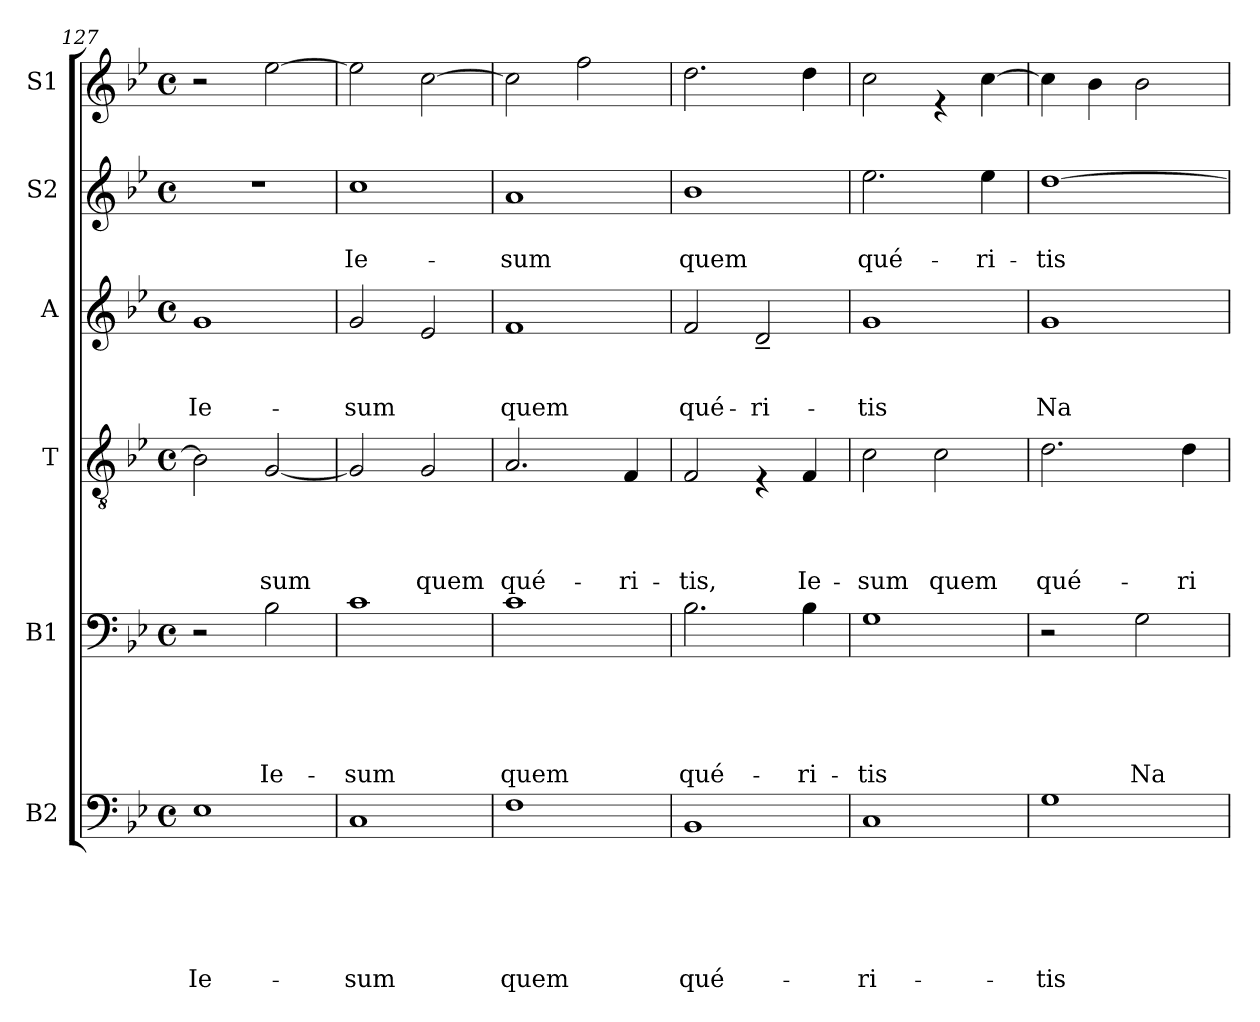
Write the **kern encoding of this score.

**kern	**text	**text	**text	**text	**text	**text	**kern	**text	**text	**text	**text	**text	**kern	**text	**text	**text	**text	**kern	**text	**text	**text	**kern	**text	**text	**kern
*part6	*part6	*part6	*part6	*part6	*part6	*part6	*part5	*part5	*part5	*part5	*part5	*part5	*part4	*part4	*part4	*part4	*part4	*part3	*part3	*part3	*part3	*part2	*part2	*part2	*part1
*staff6	*staff6	*staff6	*staff6	*staff6	*staff6	*staff6	*staff5	*staff5	*staff5	*staff5	*staff5	*staff5	*staff4	*staff4	*staff4	*staff4	*staff4	*staff3	*staff3	*staff3	*staff3	*staff2	*staff2	*staff2	*staff1
*I"B2	*	*	*	*	*	*	*I"B1	*	*	*	*	*	*I"T	*	*	*	*	*I"A	*	*	*	*I"S2	*	*	*I"S1
*clefF4	*	*	*	*	*	*	*clefF4	*	*	*	*	*	*clefGv2	*	*	*	*	*clefG2	*	*	*	*clefG2	*	*	*clefG2
*k[b-e-]	*	*	*	*	*	*	*k[b-e-]	*	*	*	*	*	*k[b-e-]	*	*	*	*	*k[b-e-]	*	*	*	*k[b-e-]	*	*	*k[b-e-]
*B-:	*	*	*	*	*	*	*B-:	*	*	*	*	*	*B-:	*	*	*	*	*B-:	*	*	*	*B-:	*	*	*B-:
*M4/4	*	*	*	*	*	*	*M4/4	*	*	*	*	*	*M4/4	*	*	*	*	*M4/4	*	*	*	*M4/4	*	*	*M4/4
*met(c)	*	*	*	*	*	*	*met(c)	*	*	*	*	*	*met(c)	*	*	*	*	*met(c)	*	*	*	*met(c)	*	*	*met(c)
=127	=127	=127	=127	=127	=127	=127	=127	=127	=127	=127	=127	=127	=127	=127	=127	=127	=127	=127	=127	=127	=127	=127	=127	=127	=127
!	!	!	!	!	!	!LO:LY:b	!	!	!	!	!	!	!	!	!	!	!	!	!	!	!LO:LY:b	!	!	!	!
1E-	.	.	.	.	.	Ie-	2r	.	.	.	.	.	2B-\]	.	.	.	.	1g	.	.	Ie-	1r	.	.	2r
!	!	!	!	!	!	!	!	!	!	!	!	!LO:LY:b	!	!	!	!	!LO:LY:b	!	!	!	!	!	!	!	!
.	.	.	.	.	.	.	2B-\	.	.	.	.	Ie-	[<2G/	.	.	.	-sum	.	.	.	.	.	.	.	[>2ee-\
!!LO:LB:g=z
=128	=128	=128	=128	=128	=128	=128	=128	=128	=128	=128	=128	=128	=128	=128	=128	=128	=128	=128	=128	=128	=128	=128	=128	=128	=128
!	!	!	!	!	!	!LO:LY:b	!	!	!	!	!	!LO:LY:b	!	!	!	!	!	!	!	!	!LO:LY:b	!	!	!LO:LY:b	!
1C	.	.	.	.	.	-sum	1c	.	.	.	.	-sum	2G/]	.	.	.	.	2g/	.	.	-sum	1cc	.	Ie-	2ee-\]
!	!	!	!	!	!	!	!	!	!	!	!	!	!	!	!	!	!LO:LY:b	!	!	!	!	!	!	!	!
.	.	.	.	.	.	.	.	.	.	.	.	.	2G/	.	.	.	quem	2e-/	.	.	.	.	.	.	[>2cc\
=129	=129	=129	=129	=129	=129	=129	=129	=129	=129	=129	=129	=129	=129	=129	=129	=129	=129	=129	=129	=129	=129	=129	=129	=129	=129
!	!	!	!	!	!	!LO:LY:b	!	!	!	!	!	!LO:LY:b	!	!	!	!	!LO:LY:b	!	!	!	!LO:LY:b	!	!	!LO:LY:b	!
1F	.	.	.	.	.	quem	1c	.	.	.	.	quem	2.A/	.	.	.	qué-	1f	.	.	quem	1a	.	-sum	2cc\]
.	.	.	.	.	.	.	.	.	.	.	.	.	.	.	.	.	.	.	.	.	.	.	.	.	2ff\
!	!	!	!	!	!	!	!	!	!	!	!	!	!	!	!	!	!LO:LY:b	!	!	!	!	!	!	!	!
.	.	.	.	.	.	.	.	.	.	.	.	.	4F/	.	.	.	-ri-	.	.	.	.	.	.	.	.
=130	=130	=130	=130	=130	=130	=130	=130	=130	=130	=130	=130	=130	=130	=130	=130	=130	=130	=130	=130	=130	=130	=130	=130	=130	=130
!	!	!	!	!	!	!LO:LY:b	!	!	!	!	!	!LO:LY:b	!	!	!	!	!LO:LY:b	!	!	!	!LO:LY:b	!	!	!LO:LY:b	!
1BB-	.	.	.	.	.	qué-	2.B-\	.	.	.	.	qué-	2F/	.	.	.	-tis,	2f/	.	.	qué-	1b-	.	quem	2.dd\
!	!	!	!	!	!	!	!	!	!	!	!	!	!	!	!	!	!	!	!	!	!LO:LY:b	!	!	!	!
.	.	.	.	.	.	.	.	.	.	.	.	.	4rE	.	.	.	.	2d~</	.	.	-ri-	.	.	.	.
!	!	!	!	!	!	!	!	!	!	!	!	!LO:LY:b	!	!	!	!	!LO:LY:b	!	!	!	!	!	!	!	!
.	.	.	.	.	.	.	4B-\	.	.	.	.	-ri-	4F/	.	.	.	Ie-	.	.	.	.	.	.	.	4dd\
=131	=131	=131	=131	=131	=131	=131	=131	=131	=131	=131	=131	=131	=131	=131	=131	=131	=131	=131	=131	=131	=131	=131	=131	=131	=131
!	!	!	!	!	!	!LO:LY:b	!	!	!	!	!	!LO:LY:b	!	!	!	!	!LO:LY:b	!	!	!	!LO:LY:b	!	!	!LO:LY:b	!
1C	.	.	.	.	.	-ri-	1G	.	.	.	.	-tis	2c\	.	.	.	-sum	1g	.	.	-tis	2.ee-\	.	qué-	2cc\
!	!	!	!	!	!	!	!	!	!	!	!	!	!	!	!	!	!LO:LY:b	!	!	!	!	!	!	!	!
.	.	.	.	.	.	.	.	.	.	.	.	.	2c\	.	.	.	quem	.	.	.	.	.	.	.	4re
!	!	!	!	!	!	!	!	!	!	!	!	!	!	!	!	!	!	!	!	!	!	!	!	!LO:LY:b	!
.	.	.	.	.	.	.	.	.	.	.	.	.	.	.	.	.	.	.	.	.	.	4ee-\	.	-ri-	[>4cc\
=132	=132	=132	=132	=132	=132	=132	=132	=132	=132	=132	=132	=132	=132	=132	=132	=132	=132	=132	=132	=132	=132	=132	=132	=132	=132
!	!	!	!	!	!	!LO:LY:b	!	!	!	!	!	!	!	!	!	!	!LO:LY:b	!	!	!	!LO:LY:b	!	!	!LO:LY:b	!
1G	.	.	.	.	.	-tis	2r	.	.	.	.	.	2.d\	.	.	.	qué-	1g	.	.	Na-	[>1dd	.	-tis	4cc\]
.	.	.	.	.	.	.	.	.	.	.	.	.	.	.	.	.	.	.	.	.	.	.	.	.	4b-\
!	!	!	!	!	!	!	!	!	!	!	!	!LO:LY:b	!	!	!	!	!	!	!	!	!	!	!	!	!
.	.	.	.	.	.	.	2G\	.	.	.	.	Na-	.	.	.	.	.	.	.	.	.	.	.	.	2b-\
!	!	!	!	!	!	!	!	!	!	!	!	!	!	!	!	!	!LO:LY:b	!	!	!	!	!	!	!	!
.	.	.	.	.	.	.	.	.	.	.	.	.	4d\	.	.	.	-ri-	.	.	.	.	.	.	.	.
=	=	=	=	=	=	=	=	=	=	=	=	=	=	=	=	=	=	=	=	=	=	=	=	=	=
*-	*-	*-	*-	*-	*-	*-	*-	*-	*-	*-	*-	*-	*-	*-	*-	*-	*-	*-	*-	*-	*-	*-	*-	*-	*-
